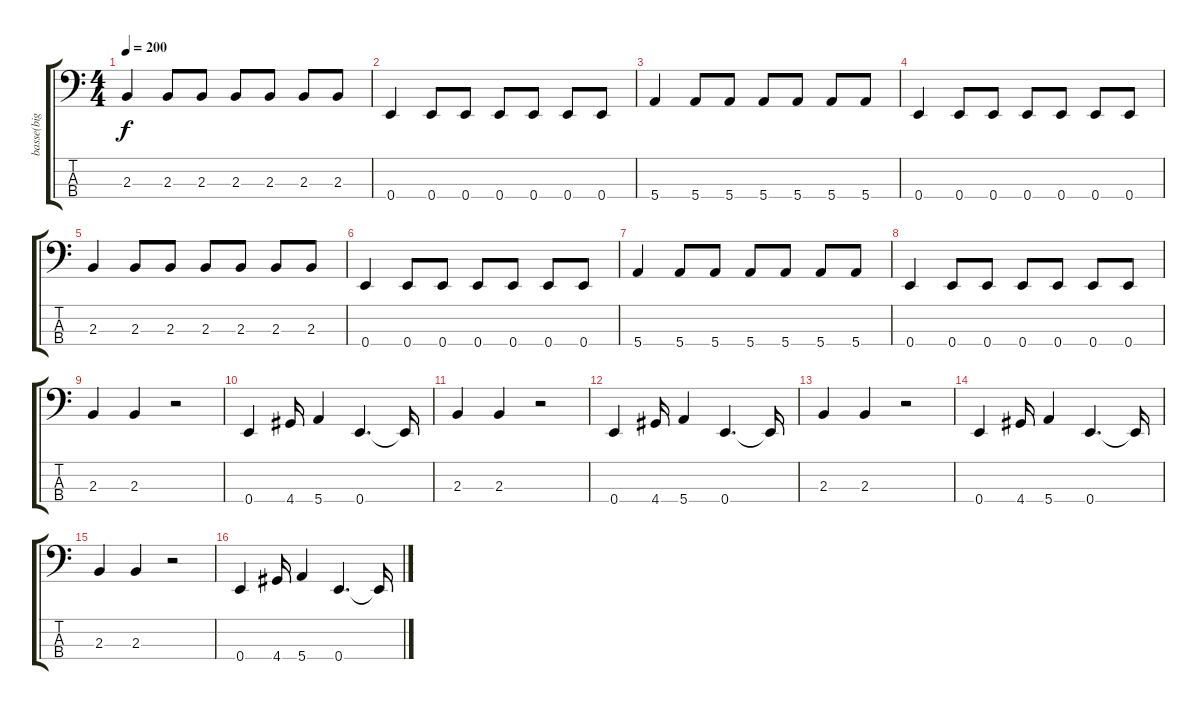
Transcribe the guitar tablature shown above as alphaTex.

\track ("basse(big jay)" "basse(big ") {instrument electricbasspick}
\staff {score tabs}
\tuning (G2 D2 A1 E1) {hide}
\ts (4 4)
\tempo 200
\clef f4
\ks c
2.3.4{dy f} 2.3.8 2.3.8 2.3.8 2.3.8 2.3.8 2.3.8 |
0.4.4 0.4.8 0.4.8 0.4.8 0.4.8 0.4.8 0.4.8 |
5.4.4 5.4.8 5.4.8 5.4.8 5.4.8 5.4.8 5.4.8 |
0.4.4 0.4.8 0.4.8 0.4.8 0.4.8 0.4.8 0.4.8 |
2.3.4 2.3.8 2.3.8 2.3.8 2.3.8 2.3.8 2.3.8 |
0.4.4 0.4.8 0.4.8 0.4.8 0.4.8 0.4.8 0.4.8 |
5.4.4 5.4.8 5.4.8 5.4.8 5.4.8 5.4.8 5.4.8 |
0.4.4 0.4.8 0.4.8 0.4.8 0.4.8 0.4.8 0.4.8 |
2.3.4 2.3.4 r.2 |
0.4.4 4.4.16 5.4.4 0.4.4{d} 0.4{t}.16 |
2.3.4 2.3.4 r.2 |
0.4.4 4.4.16 5.4.4 0.4.4{d} 0.4{t}.16 |
2.3.4 2.3.4 r.2 |
0.4.4 4.4.16 5.4.4 0.4.4{d} 0.4{t}.16 |
2.3.4 2.3.4 r.2 |
0.4.4 4.4.16 5.4.4 0.4.4{d} 0.4{t}.16
